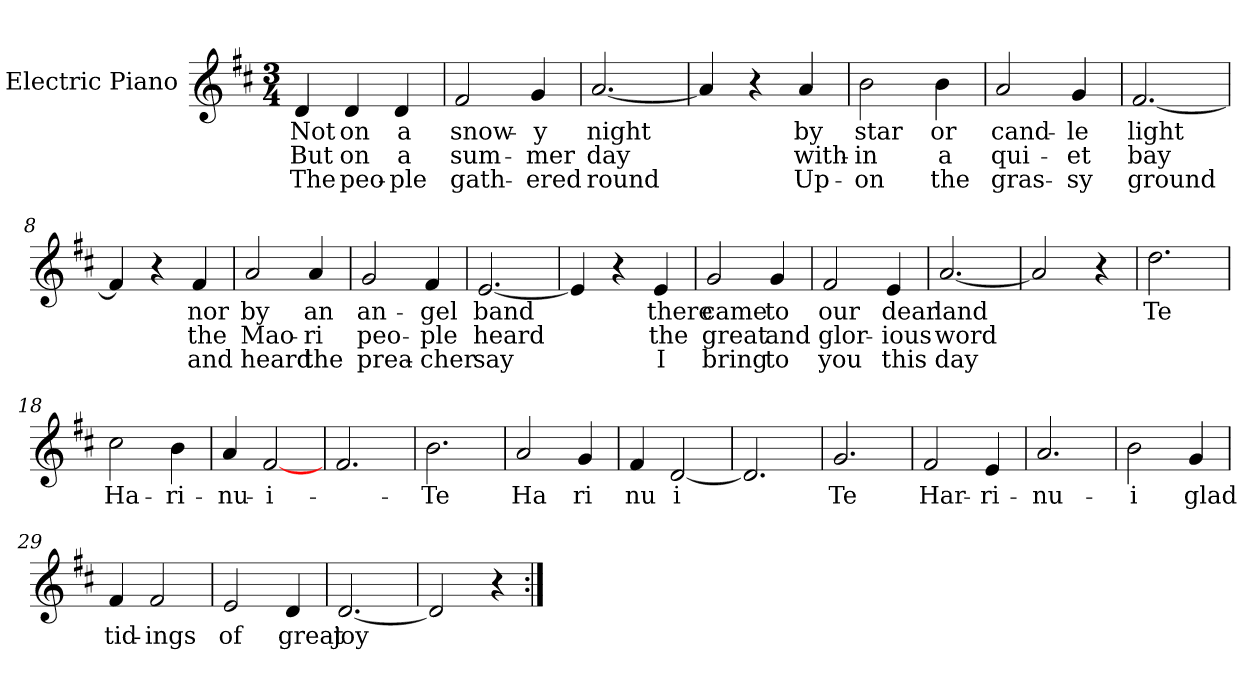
**kern	**text	**text	**text
*part1	*part1	*part1	*part1
*staff1	*staff1	*staff1	*staff1
*I"Electric Piano	*	*	*
*I'E.Pno	*	*	*
*clefG2	*	*	*
*k[f#c#]	*	*	*
*D:	*	*	*
*M3/4	*	*	*
=1	=1	=1	=1
4d/	Not	But	The
4d/	on	on	peo-
4d/	a	a	-ple
=2	=2	=2	=2
2f#/	snow-	sum-	gath-
4g/	-y	-mer	-ered
=3	=3	=3	=3
[2.a/	night	day	round
=4	=4	=4	=4
4a/]	.	.	.
4r	.	.	.
4a/	by	with-	Up-
=5	=5	=5	=5
2b\	star	-in	-on
4b\	or	a	the
=6	=6	=6	=6
2a/	cand-	qui-	gras-
4g/	-le	-et	-sy
!!LO:LB:g=z
=7	=7	=7	=7
[2.f#/	light	bay	ground
=8	=8	=8	=8
4f#/]	.	.	.
4r	.	.	.
4f#/	nor	the	and
=9	=9	=9	=9
2a/	by	Mao-	heard
4a/	an	-ri	the
=10	=10	=10	=10
2g/	an-	peo-	prea-
4f#/	-gel	-ple	-cher
=11	=11	=11	=11
[2.e/	band	heard	say
=12	=12	=12	=12
4e/]	.	.	.
4r	.	.	.
4e/	there	the	I
=13	=13	=13	=13
2g/	came	great	bring
4g/	to	and	to
!!LO:LB:g=z
=14	=14	=14	=14
2f#/	our	glor-	you
4e/	dear	-ious	this
=15	=15	=15	=15
[2.a/	land	word	day
=16	=16	=16	=16
2a/]	.	.	.
4r	.	.	.
=17	=17	=17	=17
2.dd\	Te	.	.
=18	=18	=18	=18
2cc#\	Ha-	.	.
4b\	-ri-	.	.
=19	=19	=19	=19
4a/	-nu-	.	.
[2f#/	-i-	.	.
=20	=20	=20	=20
2.f#/	.	.	.
=21	=21	=21	=21
2.b\	Te	.	.
=22	=22	=22	=22
2a/	Ha	.	.
4g/	ri	.	.
=23	=23	=23	=23
4f#/	nu	.	.
[2d/	i	.	.
=24	=24	=24	=24
2.d/]	.	.	.
=25	=25	=25	=25
2.g/	Te	.	.
!!LO:LB:g=z
=26	=26	=26	=26
2f#/	Har-	.	.
4e/	-ri-	.	.
=27	=27	=27	=27
2.a/	-nu-	.	.
=28	=28	=28	=28
2b\	-i	.	.
4g/	glad	.	.
=29	=29	=29	=29
4f#/	tid-	.	.
2f#/	-ings	.	.
=30	=30	=30	=30
2e/	of	.	.
4d/	great	.	.
=31	=31	=31	=31
[2.d/	joy	.	.
=32	=32	=32	=32
2d/]	.	.	.
4r	.	.	.
=:|!	=:|!	=:|!	=:|!
*-	*-	*-	*-
